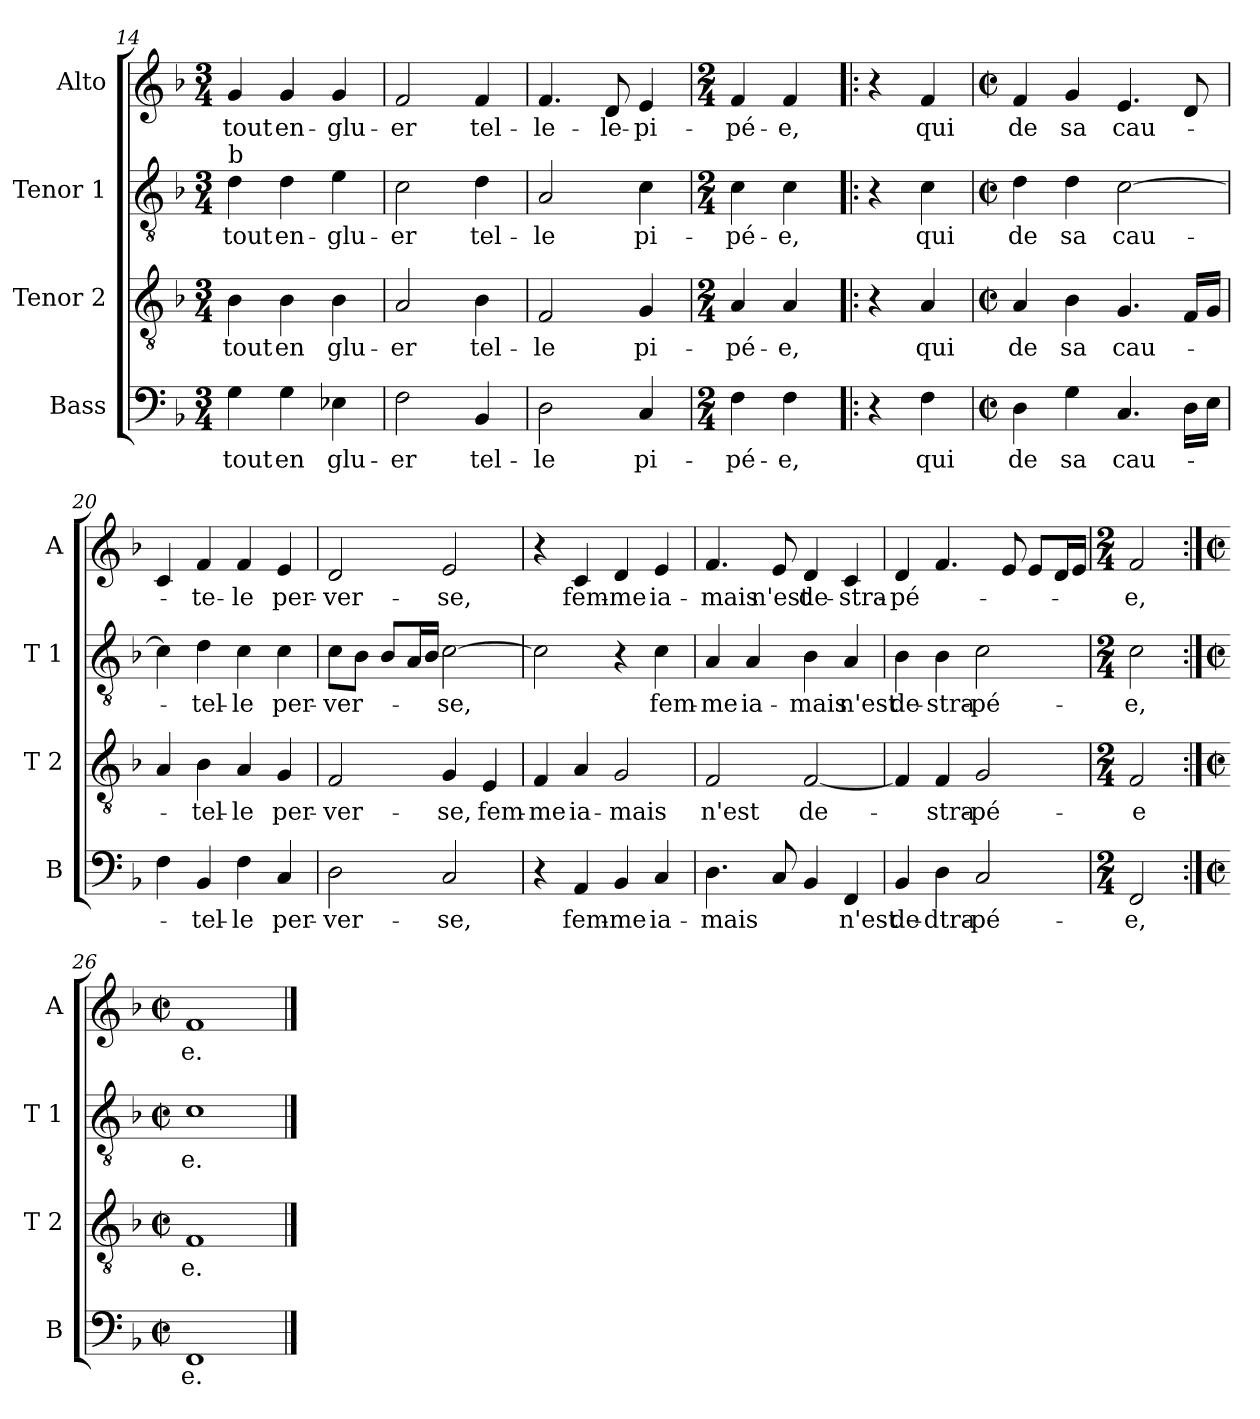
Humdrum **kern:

**kern	**text	**kern	**text	**kern	**text	**kern	**text
*part4	*part4	*part3	*part3	*part2	*part2	*part1	*part1
*staff4	*staff4	*staff3	*staff3	*staff2	*staff2	*staff1	*staff1
*I"Bass	*	*I"Tenor 2	*	*I"Tenor 1	*	*I"Alto	*
*I'B	*	*I'T 2	*	*I'T 1	*	*I'A	*
*clefF4	*	*clefGv2	*	*clefGv2	*	*clefG2	*
*k[b-]	*	*k[b-]	*	*k[b-]	*	*k[b-]	*
*F:	*	*F:	*	*F:	*	*F:	*
*M3/4	*	*M3/4	*	*M3/4	*	*M3/4	*
=14	=14	=14	=14	=14	=14	=14	=14
!	!	!	!	!LO:TX:a:t=b	!	!	!
!	!LO:LY:b	!	!LO:LY:b	!	!LO:LY:b	!	!LO:LY:b
4G\	tout	4B-\	tout	4d\	tout	4g/	tout
!	!LO:LY:b	!	!LO:LY:b	!	!LO:LY:b	!	!LO:LY:b
4G\	en	4B-\	en	4d\	en-	4g/	en-
!	!LO:LY:b	!	!LO:LY:b	!	!LO:LY:b	!	!LO:LY:b
4E-X\	glu-	4B-\	glu-	4e\	-glu-	4g/	-glu-
=15	=15	=15	=15	=15	=15	=15	=15
!	!LO:LY:b	!	!LO:LY:b	!	!LO:LY:b	!	!LO:LY:b
2F\	-er	2A/	-er	2c\	-er	2f/	-er
!	!LO:LY:b	!	!LO:LY:b	!	!LO:LY:b	!	!LO:LY:b
4BB-/	tel-	4B-\	tel-	4d\	tel-	4f/	tel-
!!LO:LB:g=z
=16	=16	=16	=16	=16	=16	=16	=16
!	!LO:LY:b	!	!LO:LY:b	!	!LO:LY:b	!	!LO:LY:b
2D\	-le	2F/	-le	2A/	-le	4.f/	-le-
!	!	!	!	!	!	!	!LO:LY:b
.	.	.	.	.	.	8d/	-le-
!	!LO:LY:b	!	!LO:LY:b	!	!LO:LY:b	!	!LO:LY:b
4C/	pi-	4G/	pi-	4c\	pi-	4e/	-pi-
=17	=17	=17	=17	=17	=17	=17	=17
*M2/4	*	*M2/4	*	*M2/4	*	*M2/4	*
!	!LO:LY:b	!	!LO:LY:b	!	!LO:LY:b	!	!LO:LY:b
4F\	-pé-	4A/	-pé-	4c\	-pé-	4f/	-pé-
!	!LO:LY:b	!	!LO:LY:b	!	!LO:LY:b	!	!LO:LY:b
4F\	-e,	4A/	-e,	4c\	-e,	4f/	-e,
=18!|:	=18!|:	=18!|:	=18!|:	=18!|:	=18!|:	=18!|:	=18!|:
4r	.	4r	.	4r	.	4r	.
!	!LO:LY:b	!	!LO:LY:b	!	!LO:LY:b	!	!LO:LY:b
4F\	qui	4A/	qui	4c\	qui	4f/	qui
=19	=19	=19	=19	=19	=19	=19	=19
*M2/2	*	*M2/2	*	*M2/2	*	*M2/2	*
*met(c|)	*	*met(c|)	*	*met(c|)	*	*met(c|)	*
!	!LO:LY:b	!	!LO:LY:b	!	!LO:LY:b	!	!LO:LY:b
4D\	de	4A/	de	4d\	de	4f/	de
!	!LO:LY:b	!	!LO:LY:b	!	!LO:LY:b	!	!LO:LY:b
4G\	sa	4B-\	sa	4d\	sa	4g/	sa
!	!LO:LY:b	!	!LO:LY:b	!	!LO:LY:b	!	!LO:LY:b
4.C/	cau-	4.G/	cau-	[2c\	cau-	4.e/	cau-
16D\LL	.	16F/LL	.	.	.	8d/	.
16E\JJ	.	16G/JJ	.	.	.	.	.
=20	=20	=20	=20	=20	=20	=20	=20
4F\	.	4A/	.	4c\]	.	4c/	.
!	!LO:LY:b	!	!LO:LY:b	!	!LO:LY:b	!	!LO:LY:b
4BB-/	-tel-	4B-\	-tel-	4d\	-tel-	4f/	-te-
!	!LO:LY:b	!	!LO:LY:b	!	!LO:LY:b	!	!LO:LY:b
4F\	-le	4A/	-le	4c\	-le	4f/	-le
!	!LO:LY:b	!	!LO:LY:b	!	!LO:LY:b	!	!LO:LY:b
4C/	per-	4G/	per-	4c\	per-	4e/	per-
=21	=21	=21	=21	=21	=21	=21	=21
!	!LO:LY:b	!	!LO:LY:b	!	!LO:LY:b	!	!LO:LY:b
2D\	-ver-	2F/	-ver-	8c\L	-ver-	2d/	-ver-
.	.	.	.	8B-\J	.	.	.
.	.	.	.	8B-/L	.	.	.
.	.	.	.	16A/L	.	.	.
.	.	.	.	16B-/JJ	.	.	.
!	!LO:LY:b	!	!LO:LY:b	!	!LO:LY:b	!	!LO:LY:b
2C/	-se,	4G/	-se,	[2c\	-se,	2e/	-se,
!	!	!	!LO:LY:b	!	!	!	!
.	.	4E/	fem-	.	.	.	.
!!LO:LB:g=z
=22	=22	=22	=22	=22	=22	=22	=22
!	!	!	!LO:LY:b	!	!	!	!
4r	.	4F/	-me	2c\]	.	4r	.
!	!LO:LY:b	!	!LO:LY:b	!	!	!	!LO:LY:b
4AA/	fem-	4A/	ia-	.	.	4c/	fem-
!	!LO:LY:b	!	!LO:LY:b	!	!	!	!LO:LY:b
4BB-/	-me	2G/	-mais	4r	.	4d/	-me
!	!LO:LY:b	!	!	!	!LO:LY:b	!	!LO:LY:b
4C/	ia-	.	.	4c\	fem-	4e/	ia-
=23	=23	=23	=23	=23	=23	=23	=23
!	!LO:LY:b	!	!LO:LY:b	!	!LO:LY:b	!	!LO:LY:b
4.D\	-mais	2F/	n'est	4A/	-me	4.f/	-mais
!	!	!	!	!	!LO:LY:b	!	!
.	.	.	.	4A/	ia-	.	.
!	!	!	!	!	!	!	!LO:LY:b
8C/	.	.	.	.	.	8e/	n'est
!	!	!	!LO:LY:b	!	!LO:LY:b	!	!LO:LY:b
4BB-/	.	[2F/	de-	4B-\	-mais	4d/	de-
!	!LO:LY:b	!	!	!	!LO:LY:b	!	!LO:LY:b
4FF/	n'est	.	.	4A/	n'est	4c/	-stra-
=24	=24	=24	=24	=24	=24	=24	=24
!	!LO:LY:b	!	!	!	!LO:LY:b	!	!LO:LY:b
4BB-/	de-	4F/]	.	4B-\	de-	4d/	-pé-
!	!LO:LY:b	!	!LO:LY:b	!	!LO:LY:b	!	!
4D\	-dtra-	4F/	-stra-	4B-\	-stra-	4.f/	.
!	!LO:LY:b	!	!LO:LY:b	!	!LO:LY:b	!	!
2C/	-pé-	2G/	-pé-	2c\	-pé-	.	.
.	.	.	.	.	.	8e/	.
.	.	.	.	.	.	8e/L	.
.	.	.	.	.	.	16d/L	.
.	.	.	.	.	.	16e/JJ	.
=25	=25	=25	=25	=25	=25	=25	=25
*M2/4	*	*M2/4	*	*M2/4	*	*M2/4	*
!	!LO:LY:b	!	!LO:LY:b	!	!LO:LY:b	!	!LO:LY:b
2FF/	-e,	2F/	-e	2c\	-e,	2f/	-e,
=26:|!	=26:|!	=26:|!	=26:|!	=26:|!	=26:|!	=26:|!	=26:|!
*M2/2	*	*M2/2	*	*M2/2	*	*M2/2	*
*met(c|)	*	*met(c|)	*	*met(c|)	*	*met(c|)	*
!	!LO:LY:b	!	!LO:LY:b	!	!LO:LY:b	!	!LO:LY:b
1FF	e.	1F	e.	1c	e.	1f	e.
==	==	==	==	==	==	==	==
*-	*-	*-	*-	*-	*-	*-	*-
